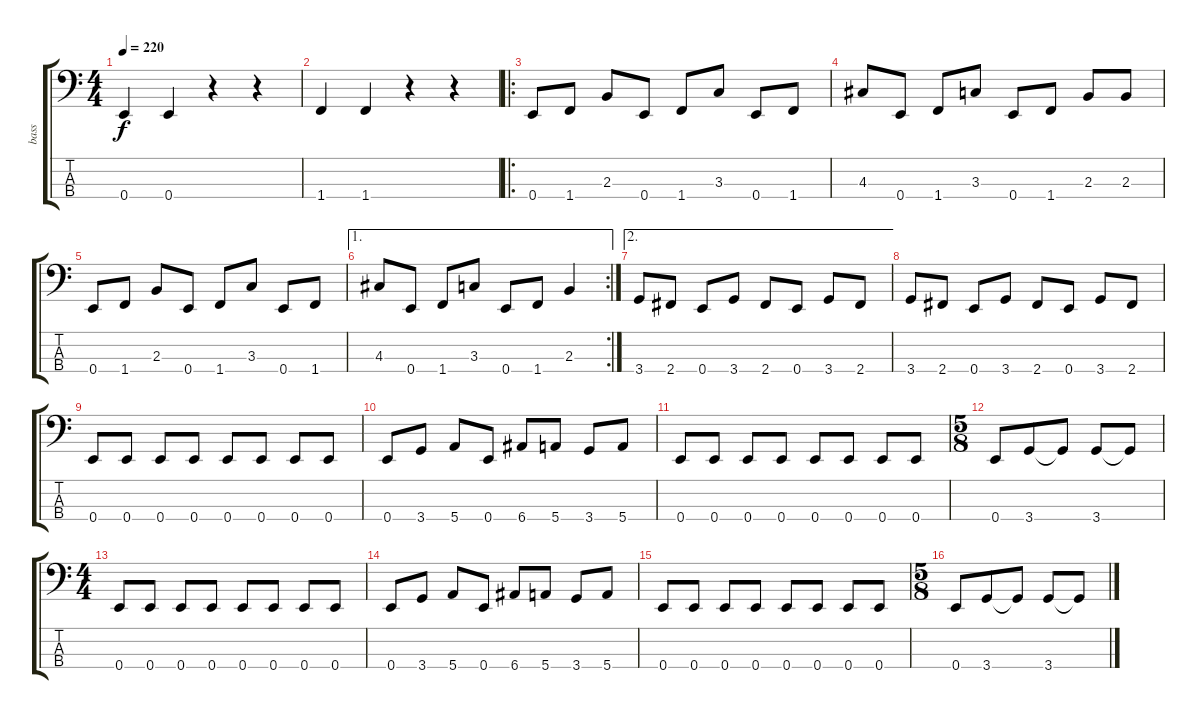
\track ("bass" "bass") {instrument electricbassfinger}
\staff {score tabs}
\tuning (G2 D2 A1 E1) {hide}
\ts (4 4)
\tempo 220
\clef f4
\ks c
0.4.4{dy f} 0.4.4 r.4 r.4 |
1.4.4 1.4.4 r.4 r.4 |
\ro
0.4.8 1.4.8 2.3.8 0.4.8 1.4.8 3.3.8 0.4.8 1.4.8 |
4.3.8 0.4.8 1.4.8 3.3.8 0.4.8 1.4.8 2.3.8 2.3.8 |
0.4.8 1.4.8 2.3.8 0.4.8 1.4.8 3.3.8 0.4.8 1.4.8 |
\ae 1
\rc 2
4.3.8 0.4.8 1.4.8 3.3.8 0.4.8 1.4.8 2.3.4 |
\ae 2
3.4.8 2.4.8 0.4.8 3.4.8 2.4.8 0.4.8 3.4.8 2.4.8 |
3.4.8 2.4.8 0.4.8 3.4.8 2.4.8 0.4.8 3.4.8 2.4.8 |
0.4.8 0.4.8 0.4.8 0.4.8 0.4.8 0.4.8 0.4.8 0.4.8 |
0.4.8 3.4.8 5.4.8 0.4.8 6.4.8 5.4.8 3.4.8 5.4.8 |
0.4.8 0.4.8 0.4.8 0.4.8 0.4.8 0.4.8 0.4.8 0.4.8 |
\ts (5 8)
0.4.8 3.4.8 3.4{t}.8 3.4.8 3.4{t}.8 |
\ts (4 4)
0.4.8 0.4.8 0.4.8 0.4.8 0.4.8 0.4.8 0.4.8 0.4.8 |
0.4.8 3.4.8 5.4.8 0.4.8 6.4.8 5.4.8 3.4.8 5.4.8 |
0.4.8 0.4.8 0.4.8 0.4.8 0.4.8 0.4.8 0.4.8 0.4.8 |
\ts (5 8)
0.4.8 3.4.8 3.4{t}.8 3.4.8 3.4{t}.8
